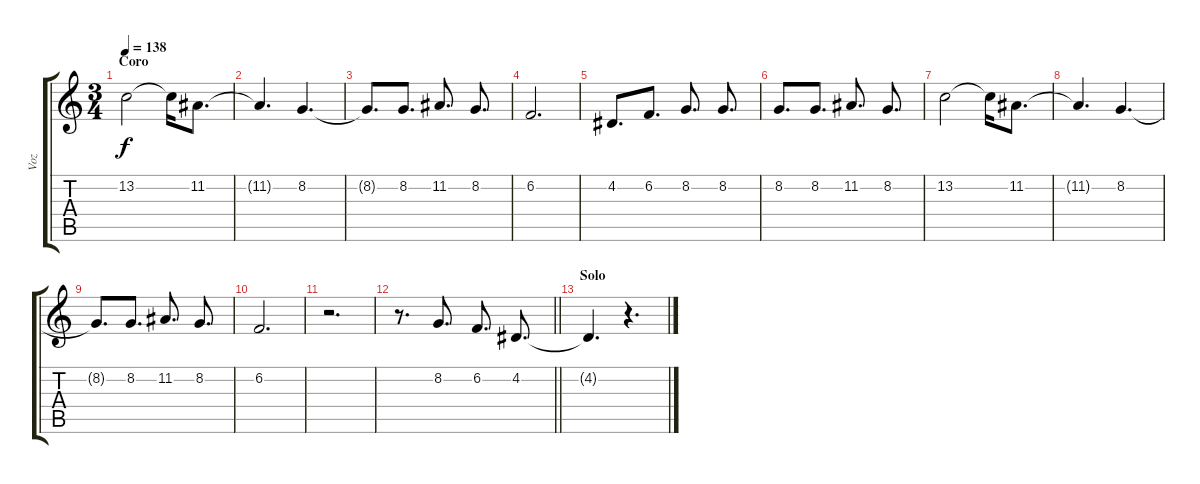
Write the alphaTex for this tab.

\track ("Voz" "Voz") {instrument lead2sawtooth}
\staff {score tabs}
\tuning (E4 B3 G3 D3 A2 E2) {hide}
\ts (3 4)
\section ("" "Coro")
\tempo 138
\clef g2
\ks c
13.2.2{dy f} 13.2{t}.16 11.2.8{d} |
11.2{t}.4{d} 8.2.4{d} |
8.2{t}.8{d} 8.2.8{d} 11.2.8{d} 8.2.8{d} |
6.2.2{d} |
4.2.8{d} 6.2.8{d} 8.2.8{d} 8.2.8{d} |
8.2.8{d} 8.2.8{d} 11.2.8{d} 8.2.8{d} |
13.2.2 13.2{t}.16 11.2.8{d} |
11.2{t}.4{d} 8.2.4{d} |
8.2{t}.8{d} 8.2.8{d} 11.2.8{d} 8.2.8{d} |
6.2.2{d} |
r.2{d} |
\barLineRight lightlight
r.8{d} 8.2.8{d} 6.2.8{d} 4.2.8{d} |
\section ("" "Solo")
4.2{t}.4{d} r.4{d}
